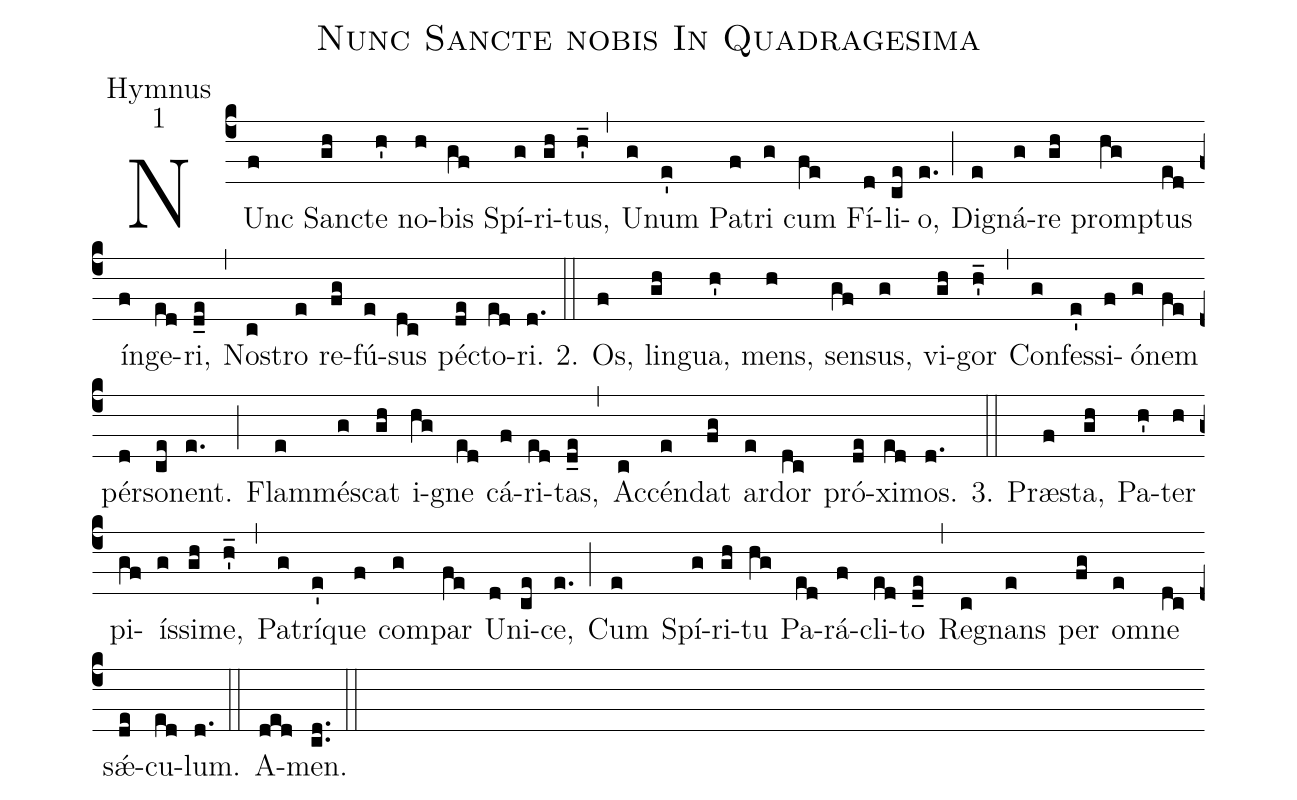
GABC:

name:Nunc Sancte nobis In Quadragesima;
office-part:Hymnus;
mode:1;
%%
(c4)NUnc(f) Sanc(gh)te(h') no(h)bis(gf) Spí(g)ri(gh)tus,(h'_) (,)
U(g)num(e') Pa(f)tri(g) cum(fe) Fí(d)li(ce)o,(e.) (;)
Di(e)gná(g)re(gh) promp(hg)tus(ed) ín(f)ge(ed)ri,(d_e) (,)
Nos(c)tro(e) re(fg)fú(e)sus(dc) péc(de)to(ed)ri.(d.) (::)

2. Os,(f) lin(gh)gua,(h') mens,(h) sen(gf)sus,(g) vi(gh)gor(h'_) (,)
Con(g)fes(e')si(f)ó(g)nem(fe) pér(d)so(ce)nent.(e.) (;)
Flam(e)més(g)cat(gh) i(hg)gne(ed) cá(f)ri(ed)tas,(d_e) (,)
Ac(c)cén(e)dat(fg) ar(e)dor(dc) pró(de)xi(ed)mos.(d.) (::)

3. Præ(f)sta,(gh) Pa(h')ter(h) pi(gf)ís(g)si(gh)me,(h'_) (,)
Pa(g)trí(e')que(f) com(g)par(fe) U(d)ni(ce)ce,(e.) (;)
Cum(e) Spí(g)ri(gh)tu(hg) Pa(ed)rá(f)cli(ed)to(d_e) (,)
Re(c)gnans(e) per(fg) om(e)ne(dc) sǽ(de)cu(ed)lum.(d.) (::)
A(ded)men.(cd..) (::)
